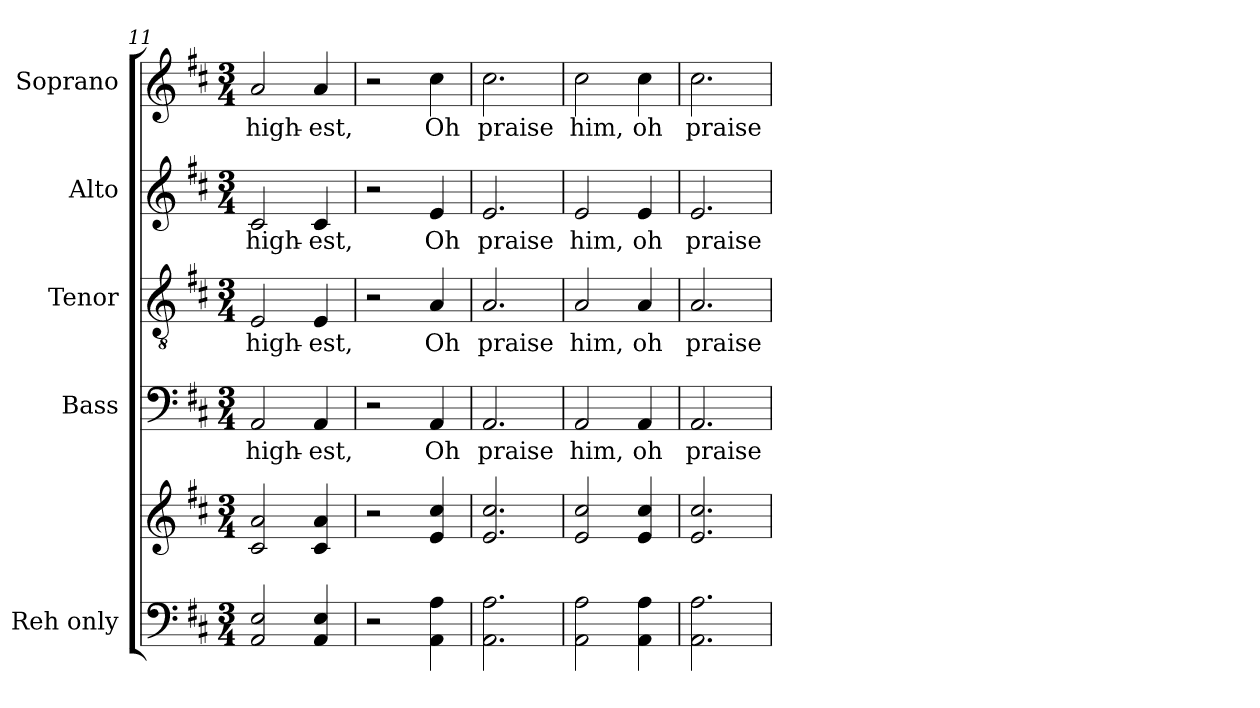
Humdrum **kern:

**kern	**kern	**kern	**text	**kern	**text	**kern	**text	**kern	**text
*part5	*part5	*part4	*part4	*part3	*part3	*part2	*part2	*part1	*part1
*staff6	*staff5	*staff4	*staff4	*staff3	*staff3	*staff2	*staff2	*staff1	*staff1
*I"Reh only	*	*I"Bass	*	*I"Tenor	*	*I"Alto	*	*I"Soprano	*
*	*	*I'B.	*	*I'T.	*	*I'A.	*	*I'S.	*
*clefF4	*clefG2	*clefF4	*	*clefGv2	*	*clefG2	*	*clefG2	*
*	*	*	*	*ITrd7c12	*	*	*	*	*
*k[f#c#]	*k[f#c#]	*k[f#c#]	*	*k[f#c#]	*	*k[f#c#]	*	*k[f#c#]	*
*D:	*D:	*D:	*	*D:	*	*D:	*	*D:	*
*M3/4	*M3/4	*M3/4	*	*M3/4	*	*M3/4	*	*M3/4	*
=11	=11	=11	=11	=11	=11	=11	=11	=11	=11
!	!	!	!LO:LY:b:color=#000000	!	!	!	!	!	!
!	!	!	!	!	!LO:LY:b:color=#000000	!	!	!	!
!	!	!	!	!	!	!	!LO:LY:b:color=#000000	!	!
!	!	!	!	!	!	!	!	!	!LO:LY:b:color=#000000
2AAi/ 2Ei	2c#i/ 2ai	2AAi/	high-	2EEi/	high-	2c#i/	high-	2ai/	high-
!	!	!	!LO:LY:b:color=#000000	!	!	!	!	!	!
!	!	!	!	!	!LO:LY:b:color=#000000	!	!	!	!
!	!	!	!	!	!	!	!LO:LY:b:color=#000000	!	!
!	!	!	!	!	!	!	!	!	!LO:LY:b:color=#000000
4AAi/ 4Ei	4c#i/ 4ai	4AAi/	-est,	4EEi/	-est,	4c#i/	-est,	4ai/	-est,
=12	=12	=12	=12	=12	=12	=12	=12	=12	=12
2r	2r	2r	.	2r	.	2r	.	2r	.
!	!	!	!LO:LY:b:color=#000000	!	!	!	!	!	!
!	!	!	!	!	!LO:LY:b:color=#000000	!	!	!	!
!	!	!	!	!	!	!	!LO:LY:b:color=#000000	!	!
!	!	!	!	!	!	!	!	!	!LO:LY:b:color=#000000
4AAi\ 4Ai	4ei/ 4cc#i	4AAi/	Oh	4AAi/	Oh	4ei/	Oh	4cc#i\	Oh
=13	=13	=13	=13	=13	=13	=13	=13	=13	=13
!	!	!	!LO:LY:b:color=#000000	!	!	!	!	!	!
!	!	!	!	!	!LO:LY:b:color=#000000	!	!	!	!
!	!	!	!	!	!	!	!LO:LY:b:color=#000000	!	!
!	!	!	!	!	!	!	!	!	!LO:LY:b:color=#000000
2.AAi\ 2.Ai	2.ei/ 2.cc#i	2.AAi/	praise	2.AAi/	praise	2.ei/	praise	2.cc#i\	praise
=14	=14	=14	=14	=14	=14	=14	=14	=14	=14
!	!	!	!LO:LY:b:color=#000000	!	!	!	!	!	!
!	!	!	!	!	!LO:LY:b:color=#000000	!	!	!	!
!	!	!	!	!	!	!	!LO:LY:b:color=#000000	!	!
!	!	!	!	!	!	!	!	!	!LO:LY:b:color=#000000
2AAi\ 2Ai	2ei/ 2cc#i	2AAi/	him,	2AAi/	him,	2ei/	him,	2cc#i\	him,
!	!	!	!LO:LY:b:color=#000000	!	!	!	!	!	!
!	!	!	!	!	!LO:LY:b:color=#000000	!	!	!	!
!	!	!	!	!	!	!	!LO:LY:b:color=#000000	!	!
!	!	!	!	!	!	!	!	!	!LO:LY:b:color=#000000
4AAi\ 4Ai	4ei/ 4cc#i	4AAi/	oh	4AAi/	oh	4ei/	oh	4cc#i\	oh
=15	=15	=15	=15	=15	=15	=15	=15	=15	=15
!	!	!	!LO:LY:b:color=#000000	!	!	!	!	!	!
!	!	!	!	!	!LO:LY:b:color=#000000	!	!	!	!
!	!	!	!	!	!	!	!LO:LY:b:color=#000000	!	!
!	!	!	!	!	!	!	!	!	!LO:LY:b:color=#000000
2.AAi\ 2.Ai	2.ei/ 2.cc#i	2.AAi/	praise	2.AAi/	praise	2.ei/	praise	2.cc#i\	praise
=	=	=	=	=	=	=	=	=	=
*-	*-	*-	*-	*-	*-	*-	*-	*-	*-
